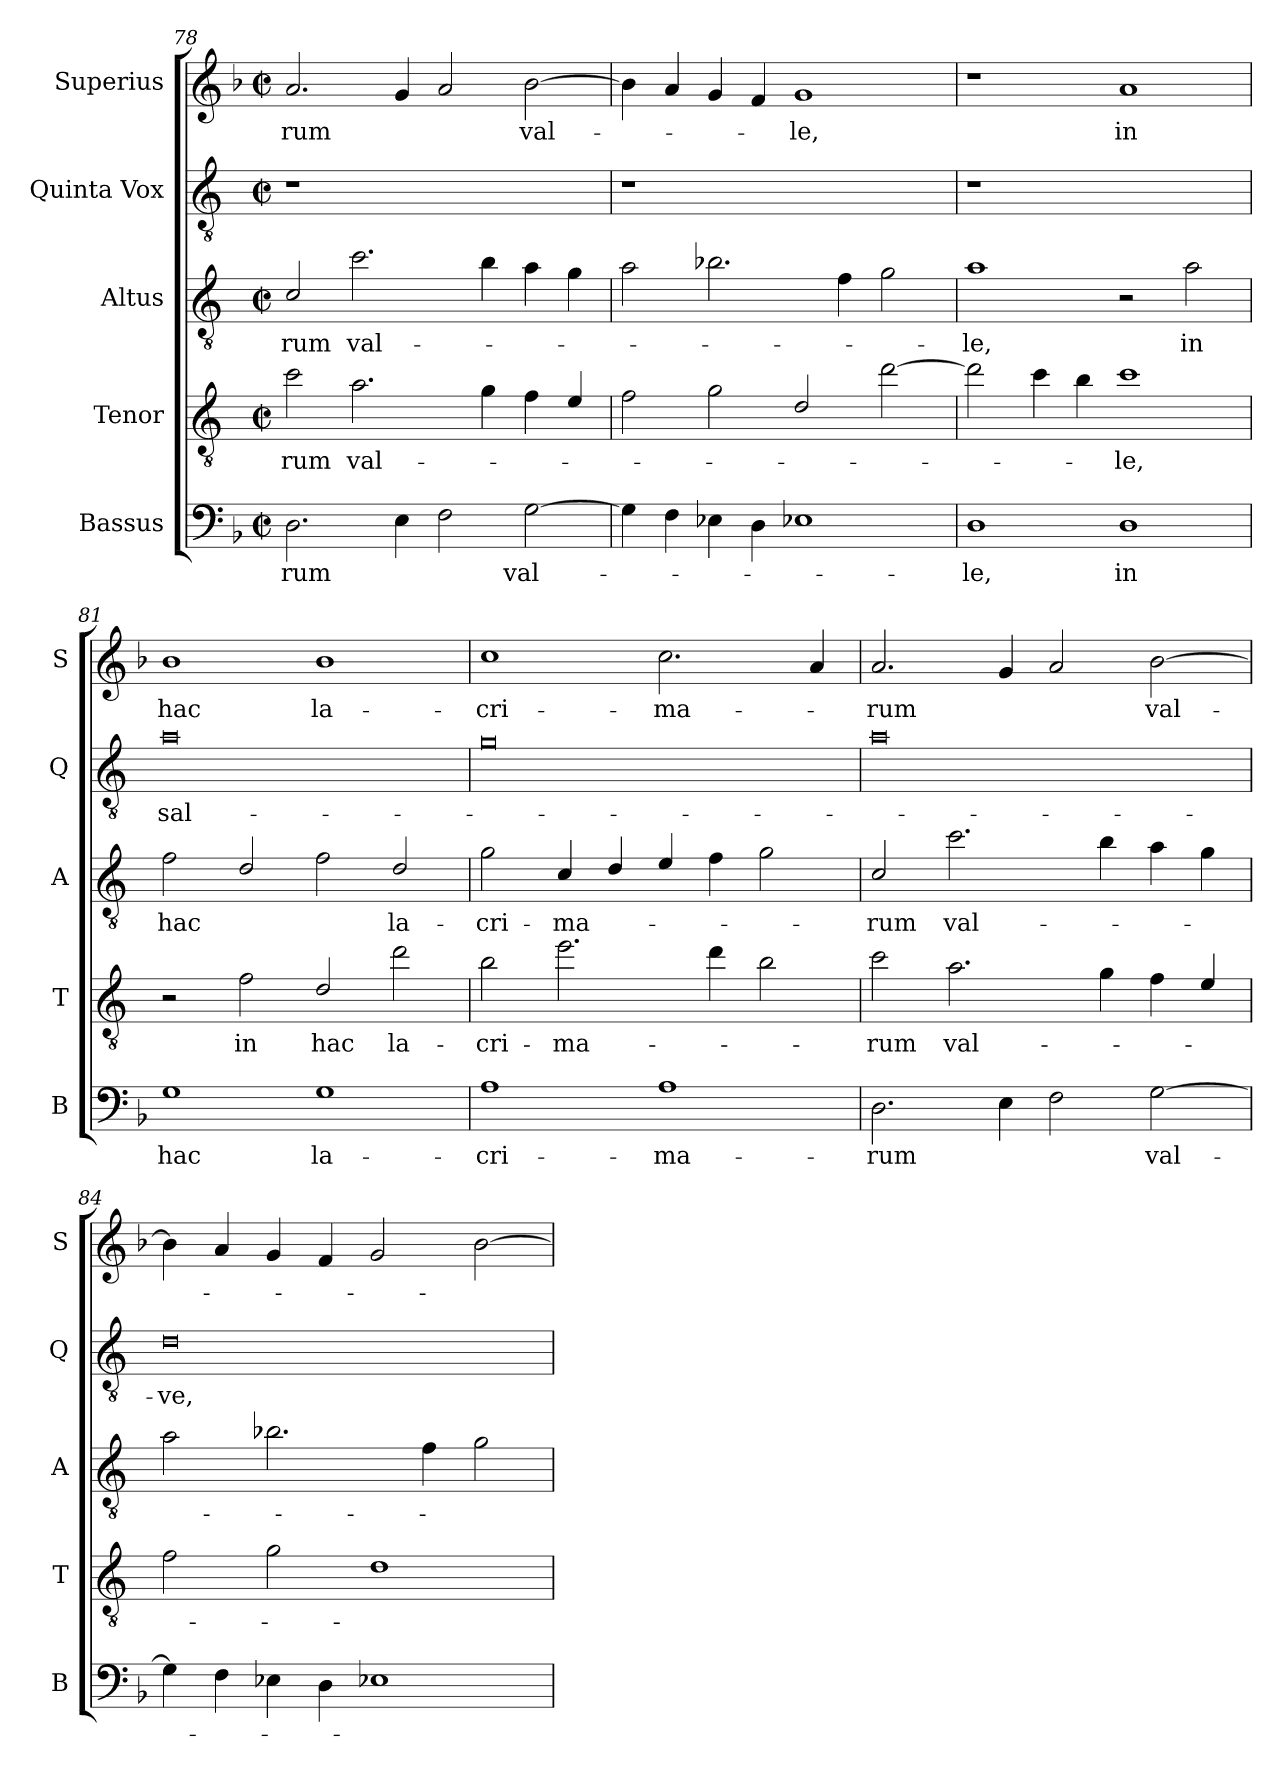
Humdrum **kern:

**kern	**text	**kern	**text	**kern	**text	**kern	**text	**kern	**text
*part5	*part5	*part4	*part4	*part3	*part3	*part2	*part2	*part1	*part1
*staff5	*staff5	*staff4	*staff4	*staff3	*staff3	*staff2	*staff2	*staff1	*staff1
*I"Bassus	*	*I"Tenor	*	*I"Altus	*	*I"Quinta Vox	*	*I"Superius	*
*I'B	*	*I'T	*	*I'A	*	*I'Q	*	*I'S	*
*clefF4	*	*clefGv2	*	*clefGv2	*	*clefGv2	*	*clefG2	*
*	*	*ITrd4c7	*	*ITrd4c7	*	*ITrd4c7	*	*	*
*k[b-]	*	*k[b-]	*	*k[b-]	*	*k[b-]	*	*k[b-]	*
*d:	*	*d:	*	*d:	*	*d:	*	*d:	*
*M2/2	*	*M2/2	*	*M2/2	*	*M2/2	*	*M2/2	*
*met(c|)	*	*met(c|)	*	*met(c|)	*	*met(c|)	*	*met(c|)	*
=78	=78	=78	=78	=78	=78	=78	=78	=78	=78
!	!LO:LY:b	!	!LO:LY:b	!	!LO:LY:b	!	!	!	!LO:LY:b
2.D\	-rum	2f\	-rum	2F/	-rum	1r	.	2.a/	-rum
!	!	!	!LO:LY:b	!	!LO:LY:b	!	!	!	!
.	.	2.d\	val-	2.f\	val-	.	.	.	.
4E\	.	.	.	.	.	.	.	4g/	.
2F\	.	.	.	.	.	1ryy	.	2a/	.
.	.	4c\	.	4e\	.	.	.	.	.
!	!LO:LY:b	!	!	!	!	!	!	!	!LO:LY:b
[2G\	val-	4B-\	.	4d\	.	.	.	[2b-\	val-
.	.	4A/	.	4c\	.	.	.	.	.
=79	=79	=79	=79	=79	=79	=79	=79	=79	=79
4G\]	.	2B-\	.	2d\	.	1r	.	4b-\]	.
4F\	.	.	.	.	.	.	.	4a/	.
4E-X\	.	2c\	.	2.e-X\	.	.	.	4g/	.
4D\	.	.	.	.	.	.	.	4f/	.
!	!	!	!	!	!	!	!	!	!LO:LY:b
1E-X	.	2G/	.	.	.	1ryy	.	1g	-le,
.	.	.	.	4B-\	.	.	.	.	.
.	.	[2g\	.	2c\	.	.	.	.	.
=80	=80	=80	=80	=80	=80	=80	=80	=80	=80
!	!LO:LY:b	!	!	!	!LO:LY:b	!	!	!	!
1D	-le,	2g\]	.	1d	-le,	1r	.	1r	.
.	.	4f\	.	.	.	.	.	.	.
.	.	4e\	.	.	.	.	.	.	.
!	!LO:LY:b	!	!LO:LY:b	!	!	!	!	!	!LO:LY:b
1D	in	1f	-le,	2r	.	1ryy	.	1a	in
!	!	!	!	!	!LO:LY:b	!	!	!	!
.	.	.	.	2d\	in	.	.	.	.
=81	=81	=81	=81	=81	=81	=81	=81	=81	=81
!	!LO:LY:b	!	!	!	!LO:LY:b	!	!LO:LY:b	!	!LO:LY:b
1G	hac	2r	.	2B-\	hac	0d	sal-	1b-	hac
!	!	!	!LO:LY:b	!	!	!	!	!	!
.	.	2B-\	in	2G/	.	.	.	.	.
!	!LO:LY:b	!	!LO:LY:b	!	!	!	!	!	!LO:LY:b
1G	la-	2G/	hac	2B-\	.	.	.	1b-	la-
!	!	!	!LO:LY:b	!	!LO:LY:b	!	!	!	!
.	.	2g\	la-	2G/	la-	.	.	.	.
!!LO:LB:g=z
=82	=82	=82	=82	=82	=82	=82	=82	=82	=82
!	!LO:LY:b	!	!LO:LY:b	!	!LO:LY:b	!	!	!	!LO:LY:b
1A	-cri-	2e\	-cri-	2c\	-cri-	0c	.	1cc	-cri-
!	!	!	!LO:LY:b	!	!LO:LY:b	!	!	!	!
.	.	2.a\	-ma-	4F/	-ma-	.	.	.	.
.	.	.	.	4G/	.	.	.	.	.
!	!LO:LY:b	!	!	!	!	!	!	!	!LO:LY:b
1A	-ma-	.	.	4A/	.	.	.	2.cc\	-ma-
.	.	4g\	.	4B-\	.	.	.	.	.
.	.	2e\	.	2c\	.	.	.	.	.
.	.	.	.	.	.	.	.	4a/	.
=83	=83	=83	=83	=83	=83	=83	=83	=83	=83
!	!LO:LY:b	!	!LO:LY:b	!	!LO:LY:b	!	!	!	!LO:LY:b
2.D\	-rum	2f\	-rum	2F/	-rum	0d	.	2.a/	-rum
!	!	!	!LO:LY:b	!	!LO:LY:b	!	!	!	!
.	.	2.d\	val-	2.f\	val-	.	.	.	.
4E\	.	.	.	.	.	.	.	4g/	.
2F\	.	.	.	.	.	.	.	2a/	.
.	.	4c\	.	4e\	.	.	.	.	.
!	!LO:LY:b	!	!	!	!	!	!	!	!LO:LY:b
[2G\	val-	4B-\	.	4d\	.	.	.	[2b-\	val-
.	.	4A/	.	4c\	.	.	.	.	.
=84	=84	=84	=84	=84	=84	=84	=84	=84	=84
!	!	!	!	!	!	!	!LO:LY:b	!	!
4G\]	.	2B-\	.	2d\	.	0G	-ve,	4b-\]	.
4F\	.	.	.	.	.	.	.	4a/	.
4E-X\	.	2c\	.	2.e-X\	.	.	.	4g/	.
4D\	.	.	.	.	.	.	.	4f/	.
1E-X	.	1G	.	.	.	.	.	2g/	.
.	.	.	.	4B-\	.	.	.	.	.
.	.	.	.	2c\	.	.	.	[2b-\	.
=	=	=	=	=	=	=	=	=	=
*-	*-	*-	*-	*-	*-	*-	*-	*-	*-
